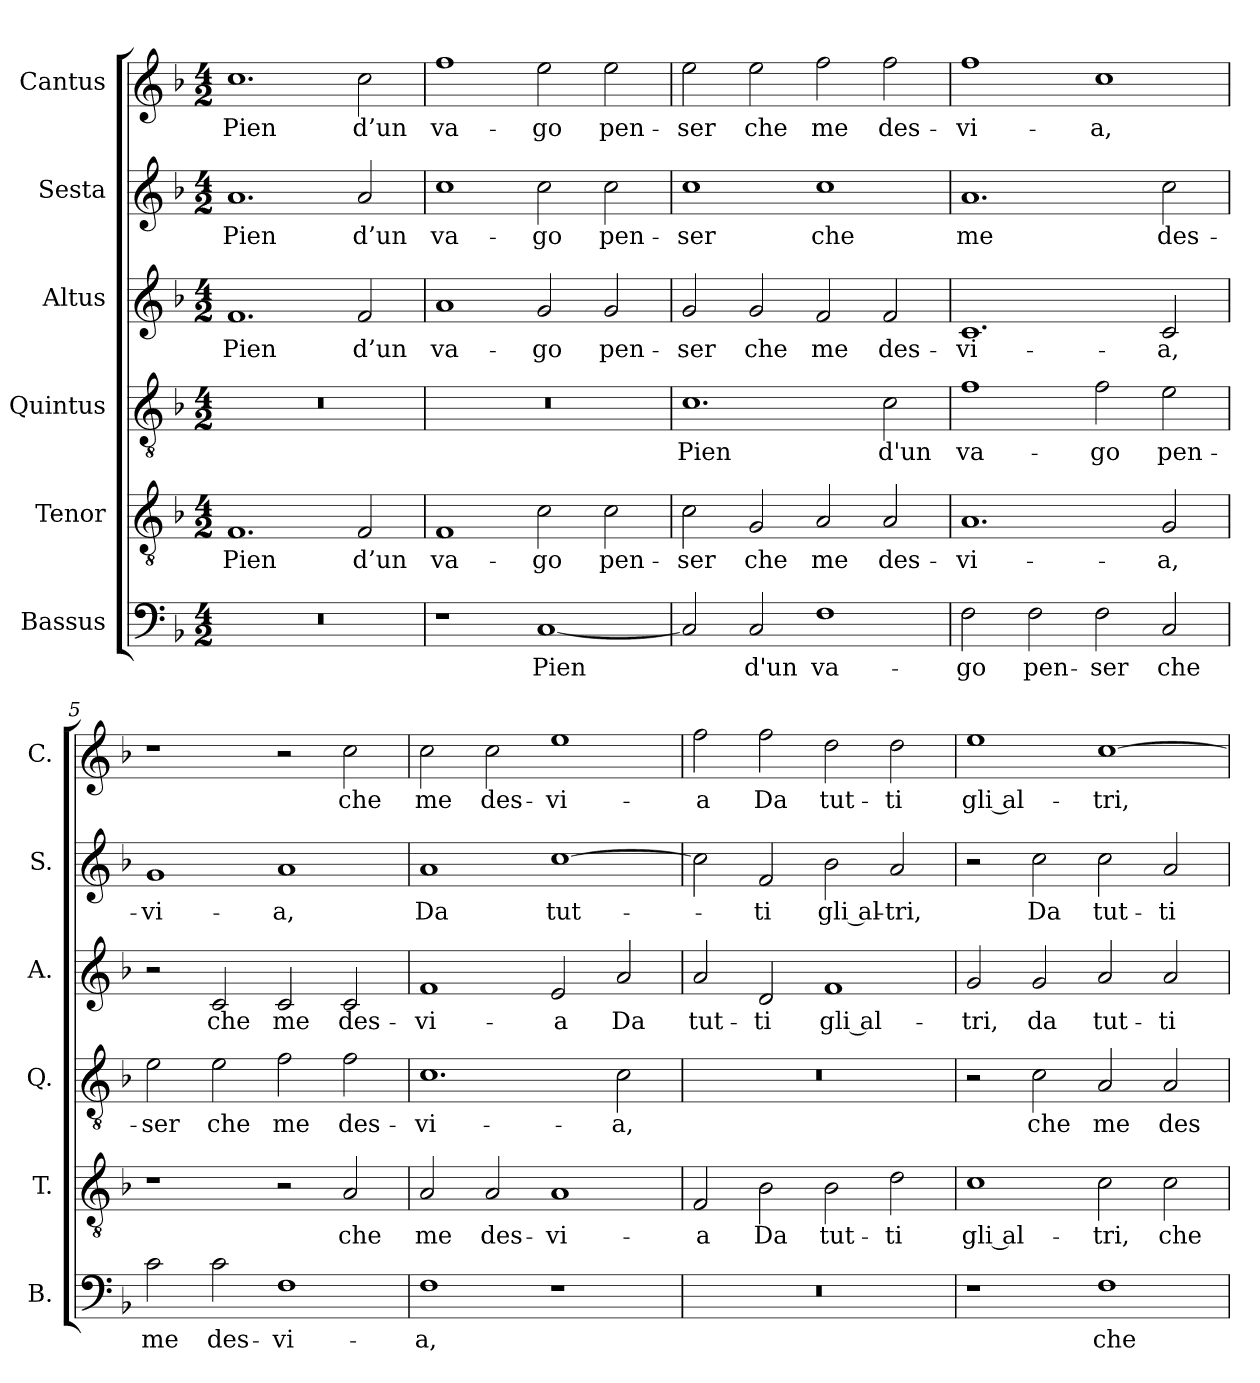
**kern	**text	**kern	**text	**kern	**text	**kern	**text	**kern	**text	**kern	**text
*part6	*part6	*part5	*part5	*part4	*part4	*part3	*part3	*part2	*part2	*part1	*part1
*staff6	*staff6	*staff5	*staff5	*staff4	*staff4	*staff3	*staff3	*staff2	*staff2	*staff1	*staff1
*I"Bassus	*	*I"Tenor	*	*I"Quintus	*	*I"Altus	*	*I"Sesta	*	*I"Cantus	*
*I'B.	*	*I'T.	*	*I'Q.	*	*I'A.	*	*I'S.	*	*I'C.	*
*clefF4	*	*clefGv2	*	*clefGv2	*	*clefG2	*	*clefG2	*	*clefG2	*
*k[b-]	*	*k[b-]	*	*k[b-]	*	*k[b-]	*	*k[b-]	*	*k[b-]	*
*M4/2	*	*M4/2	*	*M4/2	*	*M4/2	*	*M4/2	*	*M4/2	*
=1	=1	=1	=1	=1	=1	=1	=1	=1	=1	=1	=1
!	!	!	!LO:LY:b	!	!	!	!LO:LY:b	!	!LO:LY:b	!	!LO:LY:b
0r	.	1.F	Pien	0r	.	1.f	Pien	1.a	Pien	1.cc	Pien
!	!	!	!LO:LY:b	!	!	!	!LO:LY:b	!	!LO:LY:b	!	!LO:LY:b
.	.	2F/	d’un	.	.	2f/	d’un	2a/	d’un	2cc\	d’un
=2	=2	=2	=2	=2	=2	=2	=2	=2	=2	=2	=2
!	!	!	!LO:LY:b	!	!	!	!LO:LY:b	!	!LO:LY:b	!	!LO:LY:b
1r	.	1F	va-	0r	.	1a	va-	1cc	va-	1ff	va-
!	!LO:LY:b	!	!LO:LY:b	!	!	!	!LO:LY:b	!	!LO:LY:b	!	!LO:LY:b
[1C	Pien	2c\	-go	.	.	2g/	-go	2cc\	-go	2ee\	-go
!	!	!	!LO:LY:b	!	!	!	!LO:LY:b	!	!LO:LY:b	!	!LO:LY:b
.	.	2c\	pen-	.	.	2g/	pen-	2cc\	pen-	2ee\	pen-
=3	=3	=3	=3	=3	=3	=3	=3	=3	=3	=3	=3
!	!	!	!LO:LY:b	!	!LO:LY:b	!	!LO:LY:b	!	!LO:LY:b	!	!LO:LY:b
2C/]	.	2c\	-ser	1.c	-Pien	2g/	-ser	1cc	-ser	2ee\	-ser
!	!LO:LY:b	!	!LO:LY:b	!	!	!	!LO:LY:b	!	!	!	!LO:LY:b
2C/	d'un	2G/	che	.	.	2g/	che	.	.	2ee\	che
!	!LO:LY:b	!	!LO:LY:b	!	!	!	!LO:LY:b	!	!LO:LY:b	!	!LO:LY:b
1F	va-	2A/	me	.	.	2f/	me	1cc	che	2ff\	me
!	!	!	!LO:LY:b	!	!LO:LY:b	!	!LO:LY:b	!	!	!	!LO:LY:b
.	.	2A/	des-	2c\	d'un	2f/	des-	.	.	2ff\	des-
=4	=4	=4	=4	=4	=4	=4	=4	=4	=4	=4	=4
!	!LO:LY:b	!	!LO:LY:b	!	!LO:LY:b	!	!LO:LY:b	!	!LO:LY:b	!	!LO:LY:b
2F\	-go	1.A	-vi-	1f	va-	1.c	-vi-	1.a	me	1ff	-vi-
!	!LO:LY:b	!	!	!	!	!	!	!	!	!	!
2F\	pen-	.	.	.	.	.	.	.	.	.	.
!	!LO:LY:b	!	!	!	!LO:LY:b	!	!	!	!	!	!LO:LY:b
2F\	-ser	.	.	2f\	-go	.	.	.	.	1cc	-a,
!	!LO:LY:b	!	!LO:LY:b	!	!LO:LY:b	!	!LO:LY:b	!	!LO:LY:b	!	!
2C/	che	2G/	-a,	2e\	pen-	2c/	-a,	2cc\	des-	.	.
=5	=5	=5	=5	=5	=5	=5	=5	=5	=5	=5	=5
!	!LO:LY:b	!	!	!	!LO:LY:b	!	!	!	!LO:LY:b	!	!
2c\	me	1r	.	2e\	-ser	2r	.	1g	-vi-	1r	.
!	!LO:LY:b	!	!	!	!LO:LY:b	!	!LO:LY:b	!	!	!	!
2c\	des-	.	.	2e\	che	2c/	che	.	.	.	.
!	!LO:LY:b	!	!	!	!LO:LY:b	!	!LO:LY:b	!	!LO:LY:b	!	!
1F	-vi-	2r	.	2f\	me	2c/	me	1a	-a,	2r	.
!	!	!	!LO:LY:b	!	!LO:LY:b	!	!LO:LY:b	!	!	!	!LO:LY:b
.	.	2A/	che	2f\	des-	2c/	des-	.	.	2cc\	che
=6	=6	=6	=6	=6	=6	=6	=6	=6	=6	=6	=6
!	!LO:LY:b	!	!LO:LY:b	!	!LO:LY:b	!	!LO:LY:b	!	!LO:LY:b	!	!LO:LY:b
1F	-a,	2A/	me	1.c	-vi-	1f	-vi-	1a	Da	2cc\	me
!	!	!	!LO:LY:b	!	!	!	!	!	!	!	!LO:LY:b
.	.	2A/	des-	.	.	.	.	.	.	2cc\	des-
!	!	!	!LO:LY:b	!	!	!	!LO:LY:b	!	!LO:LY:b	!	!LO:LY:b
1r	.	1A	-vi-	.	.	2e/	-a	[1cc	tut-	1ee	-vi-
!	!	!	!	!	!LO:LY:b	!	!LO:LY:b	!	!	!	!
.	.	.	.	2c\	-a,	2a/	Da	.	.	.	.
!!LO:LB:g=z
=7	=7	=7	=7	=7	=7	=7	=7	=7	=7	=7	=7
!	!	!	!LO:LY:b	!	!	!	!LO:LY:b	!	!	!	!LO:LY:b
0r	.	2F/	-a	0r	.	2a/	tut-	2cc\]	.	2ff\	-a
!	!	!	!LO:LY:b	!	!	!	!LO:LY:b	!	!LO:LY:b	!	!LO:LY:b
.	.	2B-\	Da	.	.	2d/	-ti	2f/	-ti	2ff\	Da
!	!	!	!LO:LY:b	!	!	!	!LO:LY:b	!	!LO:LY:b	!	!LO:LY:b
.	.	2B-\	tut-	.	.	1f	gli al-	2b-\	gli al-	2dd\	tut-
!	!	!	!LO:LY:b	!	!	!	!	!	!LO:LY:b	!	!LO:LY:b
.	.	2d\	-ti	.	.	.	.	2a/	-tri,	2dd\	-ti
=8	=8	=8	=8	=8	=8	=8	=8	=8	=8	=8	=8
!	!	!	!LO:LY:b	!	!	!	!LO:LY:b	!	!	!	!LO:LY:b
1r	.	1c	gli al-	2r	.	2g/	-tri,	2r	.	1ee	gli al-
!	!	!	!	!	!LO:LY:b	!	!LO:LY:b	!	!LO:LY:b	!	!
.	.	.	.	2c\	che	2g/	da	2cc\	Da	.	.
!	!LO:LY:b	!	!LO:LY:b	!	!LO:LY:b	!	!LO:LY:b	!	!LO:LY:b	!	!LO:LY:b
1F	che	2c\	-tri,	2A/	me	2a/	tut-	2cc\	tut-	[1cc	-tri,
!	!	!	!LO:LY:b	!	!LO:LY:b	!	!LO:LY:b	!	!LO:LY:b	!	!
.	.	2c\	che	2A/	des-	2a/	-ti	2a/	-ti	.	.
=	=	=	=	=	=	=	=	=	=	=	=
*-	*-	*-	*-	*-	*-	*-	*-	*-	*-	*-	*-
